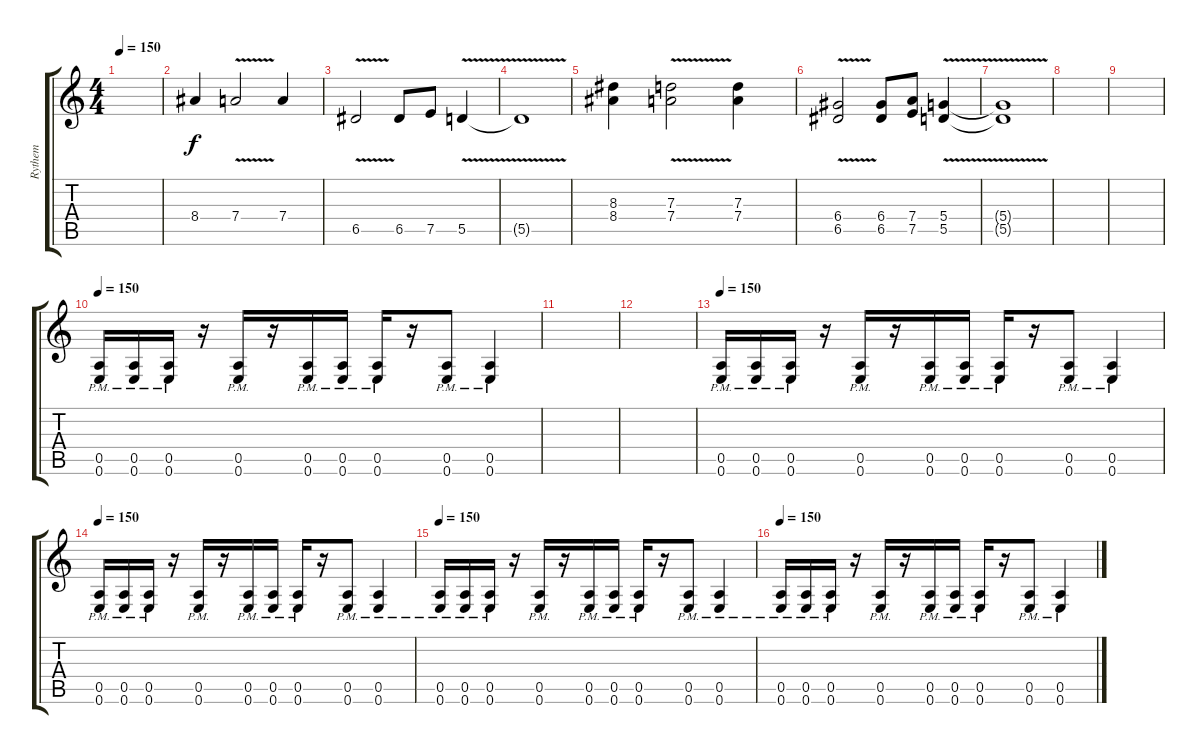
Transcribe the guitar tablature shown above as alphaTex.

\track ("Rythem" "Rythem") {instrument distortionguitar}
\staff {score tabs}
\tuning (E4 B3 G3 D3 A2 E2) {hide}
\ts (4 4)
\tempo 150
\clef g2
\ks c
|
8.4.4 7.4{v}.2 7.4.4 |
6.5{v}.2 6.5.8 7.5.8 5.5{v}.4 |
5.5{t}.1 |
(8.3 8.4).4 (7.3 7.4{v}).2 (7.3 7.4).4 |
(6.4 6.5{v}).2 (6.4 6.5).8 (7.4 7.5).8 (5.4 5.5{v}).4 |
(5.4{t} 5.5{t}).1 |
|
|
\tempo 150
(0.5{pm} 0.6).16 (0.5{pm} 0.6).16 (0.5{pm} 0.6).16 r.16 (0.5{pm} 0.6).16 r.16 (0.5{pm} 0.6).16 (0.5{pm} 0.6).16 (0.5{pm} 0.6).16 r.16 (0.5{pm} 0.6).8 (0.5{pm} 0.6).4 |
|
|
\tempo 150
(0.5{pm} 0.6).16 (0.5{pm} 0.6).16 (0.5{pm} 0.6).16 r.16 (0.5{pm} 0.6).16 r.16 (0.5{pm} 0.6).16 (0.5{pm} 0.6).16 (0.5{pm} 0.6).16 r.16 (0.5{pm} 0.6).8 (0.5{pm} 0.6).4 |
\tempo 150
(0.5{pm} 0.6).16 (0.5{pm} 0.6).16 (0.5{pm} 0.6).16 r.16 (0.5{pm} 0.6).16 r.16 (0.5{pm} 0.6).16 (0.5{pm} 0.6).16 (0.5{pm} 0.6).16 r.16 (0.5{pm} 0.6).8 (0.5{pm} 0.6).4 |
\tempo 150
(0.5{pm} 0.6).16 (0.5{pm} 0.6).16 (0.5{pm} 0.6).16 r.16 (0.5{pm} 0.6).16 r.16 (0.5{pm} 0.6).16 (0.5{pm} 0.6).16 (0.5{pm} 0.6).16 r.16 (0.5{pm} 0.6).8 (0.5{pm} 0.6).4 |
\tempo 150
(0.5{pm} 0.6).16 (0.5{pm} 0.6).16 (0.5{pm} 0.6).16 r.16 (0.5{pm} 0.6).16 r.16 (0.5{pm} 0.6).16 (0.5{pm} 0.6).16 (0.5{pm} 0.6).16 r.16 (0.5{pm} 0.6).8 (0.5{pm} 0.6).4
